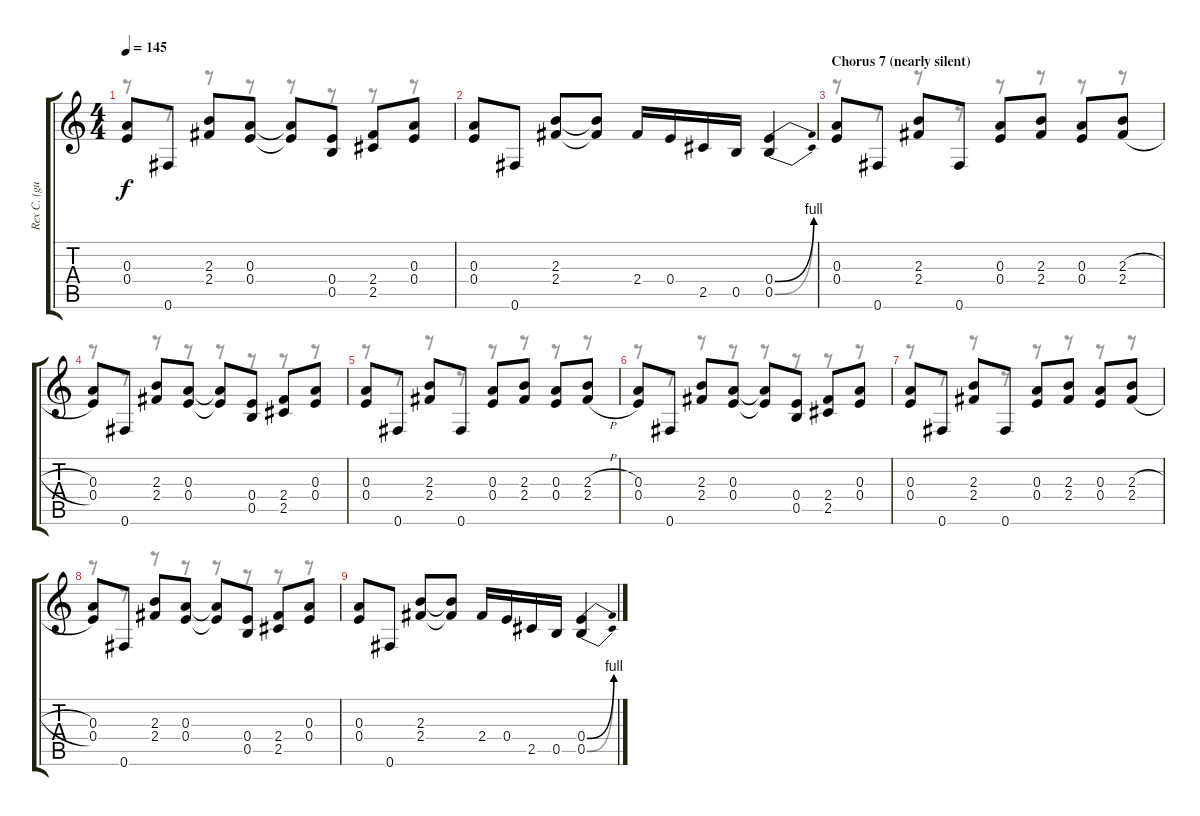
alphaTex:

\track ("Rex C. (guitar)" "Rex C. (gu") {instrument overdrivenguitar}
\staff {score tabs}
\tuning (Gb4 Db4 A3 E3 B2 Gb2) {hide}
\voice
\ts (4 4)
\tempo 145
\clef g2
\ks c
(0.3 0.4).8{dy f} 0.6.8 (2.3 2.4).8 (0.3 0.4).8 (0.3{t} 0.4{t}).8 (0.4 0.5).8 (2.4 2.5).8 (0.3 0.4).8 |
(0.3 0.4).8 0.6.8 (2.3 2.4).8 (2.3{t} 2.4{t}).8 2.4.16 0.4.16 2.5.16 0.5.16 (0.4{be (bend 0 0 60 4)} 0.5{be (bend 0 0 60 4)}).4 |
\section ("" "Chorus 7 (nearly silent)")
(0.3 0.4).8 0.6.8 (2.3 2.4).8 0.6.8 (0.3 0.4).8 (2.3 2.4).8 (0.3 0.4).8 (2.3{h} 2.4{h}).8 |
(0.3 0.4).8 0.6.8 (2.3 2.4).8 (0.3 0.4).8 (0.3{t} 0.4{t}).8 (0.4 0.5).8 (2.4 2.5).8 (0.3 0.4).8 |
(0.3 0.4).8 0.6.8 (2.3 2.4).8 0.6.8 (0.3 0.4).8 (2.3 2.4).8 (0.3 0.4).8 (2.3{h} 2.4{h}).8 |
(0.3 0.4).8 0.6.8 (2.3 2.4).8 (0.3 0.4).8 (0.3{t} 0.4{t}).8 (0.4 0.5).8 (2.4 2.5).8 (0.3 0.4).8 |
(0.3 0.4).8 0.6.8 (2.3 2.4).8 0.6.8 (0.3 0.4).8 (2.3 2.4).8 (0.3 0.4).8 (2.3{h} 2.4{h}).8 |
(0.3 0.4).8 0.6.8 (2.3 2.4).8 (0.3 0.4).8 (0.3{t} 0.4{t}).8 (0.4 0.5).8 (2.4 2.5).8 (0.3 0.4).8 |
(0.3 0.4).8 0.6.8 (2.3 2.4).8 (2.3{t} 2.4{t}).8 2.4.16 0.4.16 2.5.16 0.5.16 (0.4{be (bend 0 0 60 4)} 0.5{be (bend 0 0 60 4)}).4
\voice
\clef g2
\ottava regular
\simile none
\ks c
r.8{dy f} r.8 r.8 r.8 r.8 r.8 r.8 r.8 |
|
r.8 r.8 r.8 r.8 r.8 r.8 r.8 r.8 |
r.8 r.8 r.8 r.8 r.8 r.8 r.8 r.8 |
r.8 r.8 r.8 r.8 r.8 r.8 r.8 r.8 |
r.8 r.8 r.8 r.8 r.8 r.8 r.8 r.8 |
r.8 r.8 r.8 r.8 r.8 r.8 r.8 r.8 |
r.8 r.8 r.8 r.8 r.8 r.8 r.8 r.8 |
